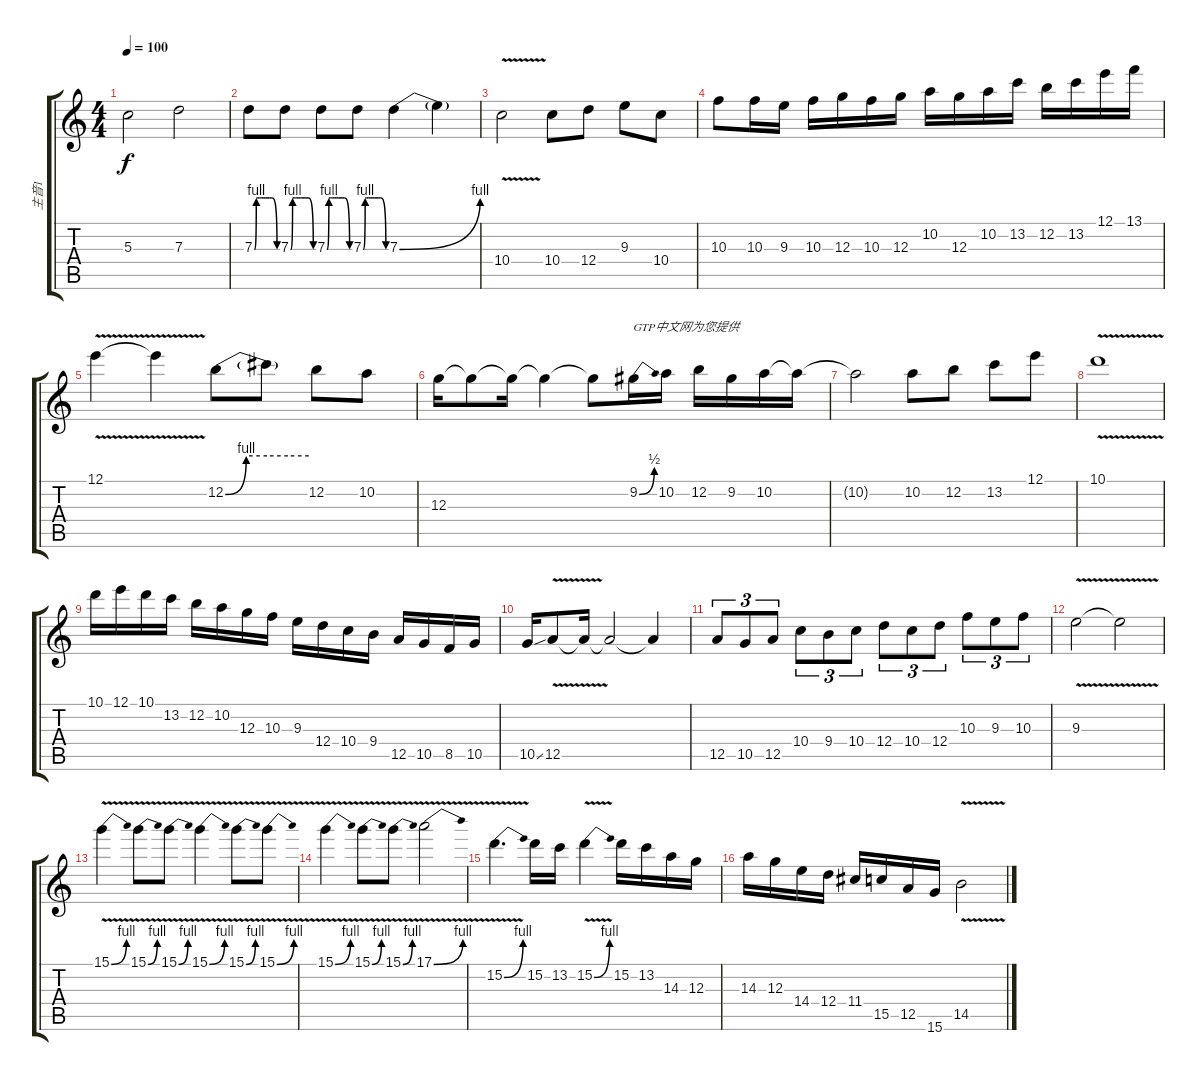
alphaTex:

\track ("主音1" "主音1") {instrument distortionguitar}
\staff {score tabs}
\tuning (E4 B3 G3 D3 A2 E2) {hide}
\ts (4 4)
\tempo 100
\clef g2
\ks c
5.3.2{dy f} 7.3.2 |
7.3{be (custom 0 0 5 4 9 4 13 4 15 4 20 4 25 4 30 4 40 4 46 4 60 0)}.8 7.3{be (custom 0 0 5 4 9 4 13 4 15 4 20 4 25 4 30 4 40 4 46 4 60 0)}.8 7.3{be (custom 0 0 5 4 9 4 13 4 15 4 20 4 25 4 30 4 40 4 46 4 60 0)}.8 7.3{be (custom 0 0 5 4 9 4 13 4 15 4 20 4 25 4 30 4 40 4 46 4 60 0)}.8 7.3{be (bend 0 0 60 4)}.4 7.3{t}.4 |
10.4{v}.2 10.4.8 12.4.8 9.3.8 10.4.8 |
10.3.8 10.3.16 9.3.16 10.3.16 12.3.16 10.3.16 12.3.16 10.2.16 12.3.16 10.2.16 13.2.16 12.2.16 13.2.16 12.1.16 13.1.16 |
12.1{v}.4 12.1{t}.4 12.2{be (custom 0 0 15 4 30 4 45 4 60 4)}.8 12.2{t}.8 12.2.8 10.2.8 |
12.3.16 12.3{t}.8 12.3{t}.16 12.3{t}.4 12.3{t}.8 9.2{be (bend 0 0 60 2)}.16{txt "GTP中文网为您提供"} 10.2.16 12.2.16 9.2.16 10.2.16 10.2{t}.16 |
10.2{t}.2 10.2.8 12.2.8 13.2.8 12.1.8 |
10.1{v}.1 |
10.1.16{volume 12} 12.1.16 10.1.16 13.2.16 12.2.16 10.2.16 12.3.16 10.3.16 9.3.16 12.4.16 10.4.16 9.4.16 12.5.16 10.5.16 8.5.16 10.5.16 |
10.5{ss}.16 12.5{v}.8 12.5{t}.16 12.5{t}.2 12.5{t}.4 |
12.5.8{tu (3 2)} 10.5.8{tu (3 2)} 12.5.8{tu (3 2)} 10.4.8{tu (3 2)} 9.4.8{tu (3 2)} 10.4.8{tu (3 2)} 12.4.8{tu (3 2)} 10.4.8{tu (3 2)} 12.4.8{tu (3 2)} 10.3.8{tu (3 2)} 9.3.8{tu (3 2)} 10.3.8{tu (3 2)} |
9.3{v}.2 9.3{t}.2 |
15.1{be (bend 0 0 60 4) v}.4{volume 16} 15.1{be (bend 0 0 60 4) v}.8 15.1{be (bend 0 0 60 4) v}.8 15.1{be (bend 0 0 60 4) v}.4 15.1{be (bend 0 0 60 4) v}.8 15.1{be (bend 0 0 60 4) v}.8 |
15.1{be (bend 0 0 60 4) v}.4 15.1{be (bend 0 0 60 4) v}.8 15.1{be (bend 0 0 60 4) v}.8 17.1{be (bend 0 0 60 4) v}.2 |
15.2{be (bend 0 0 60 4) v}.4{d} 15.2.16 13.2.16 15.2{be (bend 0 0 60 4) v}.4 15.2.16 13.2.16 14.3.16 12.3.16 |
14.3.16 12.3.16 14.4.16 12.4.16 11.4.16 15.5.16 12.5.16 15.6.16 14.5{v}.2
